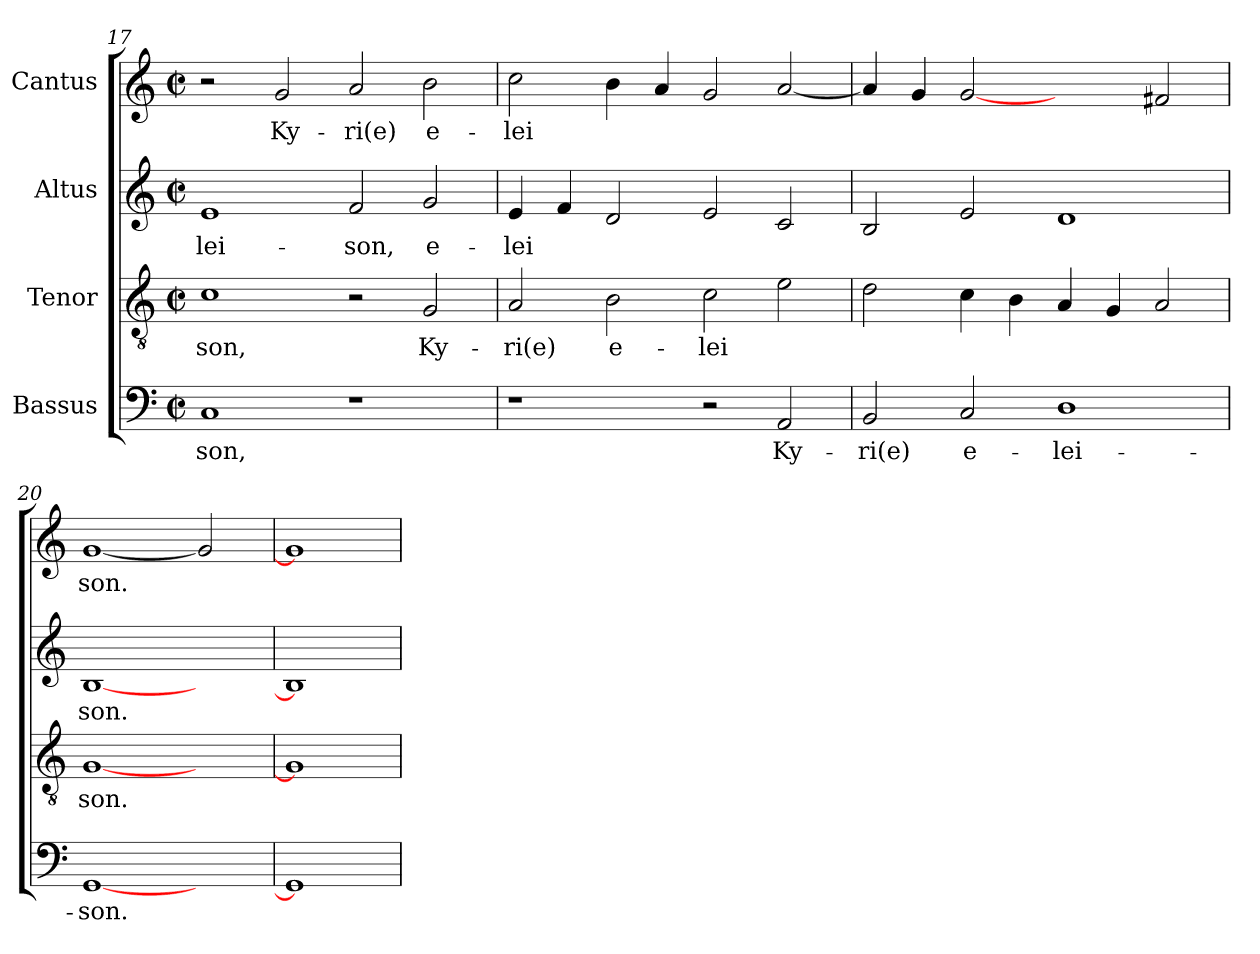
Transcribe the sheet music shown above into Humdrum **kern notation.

**kern	**text	**kern	**text	**kern	**text	**kern	**text
*part4	*part4	*part3	*part3	*part2	*part2	*part1	*part1
*staff4	*staff4	*staff3	*staff3	*staff2	*staff2	*staff1	*staff1
*I"Bassus	*	*I"Tenor	*	*I"Altus	*	*I"Cantus	*
*clefF4	*	*clefGv2	*	*clefG2	*	*clefG2	*
*k[]	*	*k[]	*	*k[]	*	*k[]	*
*C:	*	*C:	*	*C:	*	*C:	*
*M2/2	*	*M2/2	*	*M2/2	*	*M2/2	*
*met(c|)	*	*met(c|)	*	*met(c|)	*	*met(c|)	*
=17	=17	=17	=17	=17	=17	=17	=17
!	!LO:LY:b:cj	!	!LO:LY:b	!	!LO:LY:b:cj	!	!
1C	-son,	1c	-son,	1e	-lei-	2r	.
!	!	!	!	!	!	!	!LO:LY:b:cj
.	.	.	.	.	.	2g/	Ky-
!	!	!	!	!	!LO:LY:b:cj	!	!LO:LY:b:cj
1r	.	2r	.	2f/	-son,	2a/	-ri(e)
!	!	!	!LO:LY:b	!	!LO:LY:b:cj	!	!LO:LY:b:cj
.	.	2G/	Ky-	2g/	e-	2b\	e-
=18	=18	=18	=18	=18	=18	=18	=18
!	!	!	!LO:LY:b	!	!LO:LY:b:cj	!	!LO:LY:b:cj
1r	.	2A/	-ri(e)	4e/	-lei-	2cc\	-lei-
!	!	!	!	!	!LO:LY:b:cj	!	!
.	.	.	.	4f/	--	.	.
!	!	!	!LO:LY:b	!	!LO:LY:b:cj	!	!LO:LY:b:cj
.	.	2B\	e-	2d/	--	4b\	--
!	!	!	!	!	!	!	!LO:LY:b:cj
.	.	.	.	.	.	4a/	--
!	!	!	!LO:LY:b	!	!LO:LY:b:cj	!	!LO:LY:b:cj
2r	.	2c\	-lei-	2e/	--	2g/	--
!	!LO:LY:b:cj	!	!LO:LY:b	!	!LO:LY:b:cj	!	!LO:LY:b:cj
2AA/	Ky-	2e\	--	2c/	--	[<2a/	--
=19	=19	=19	=19	=19	=19	=19	=19
!	!LO:LY:b:cj	!	!LO:LY:b	!	!LO:LY:b:cj	!	!LO:LY:b:cj
2BB/	-ri(e)	2d\	--	2B/	--	4a/]	--
!	!	!	!	!	!	!	!LO:LY:b:cj
.	.	.	.	.	.	4g/	--
!	!LO:LY:b:cj	!	!LO:LY:b	!	!LO:LY:b:cj	!	!LO:LY:b:cj
2C/	e-	4c\	--	2e/	--	[2g	--
!	!	!	!LO:LY:b	!	!	!	!
.	.	4B\	--	.	.	.	.
!	!LO:LY:b:cj	!	!LO:LY:b	!	!LO:LY:b:cj	!	!
1D	-lei-	4A/	--	1d	--	2ryy	.
!	!	!	!LO:LY:b	!	!	!	!
.	.	4G/	--	.	.	.	.
!	!	!	!LO:LY:b	!	!	!	!LO:LY:b:cj
.	.	2A/	--	.	.	2f#X/	--
=20	=20	=20	=20	=20	=20	=20	=20
!	!LO:LY:b:cj	!	!LO:LY:b	!	!LO:LY:b:cj	!	!LO:LY:b:cj
[1GG	-son.	[1G	-son.	[1B	-son.	[1g	-son.
2ryy	.	2ryy	.	2ryy	.	2g]	.
=21!	=21!	=21!	=21!	=21!	=21!	=21!	=21!
1GG]	.	1G]	.	1B]	.	1g]	.
=	=	=	=	=	=	=	=
*-	*-	*-	*-	*-	*-	*-	*-
